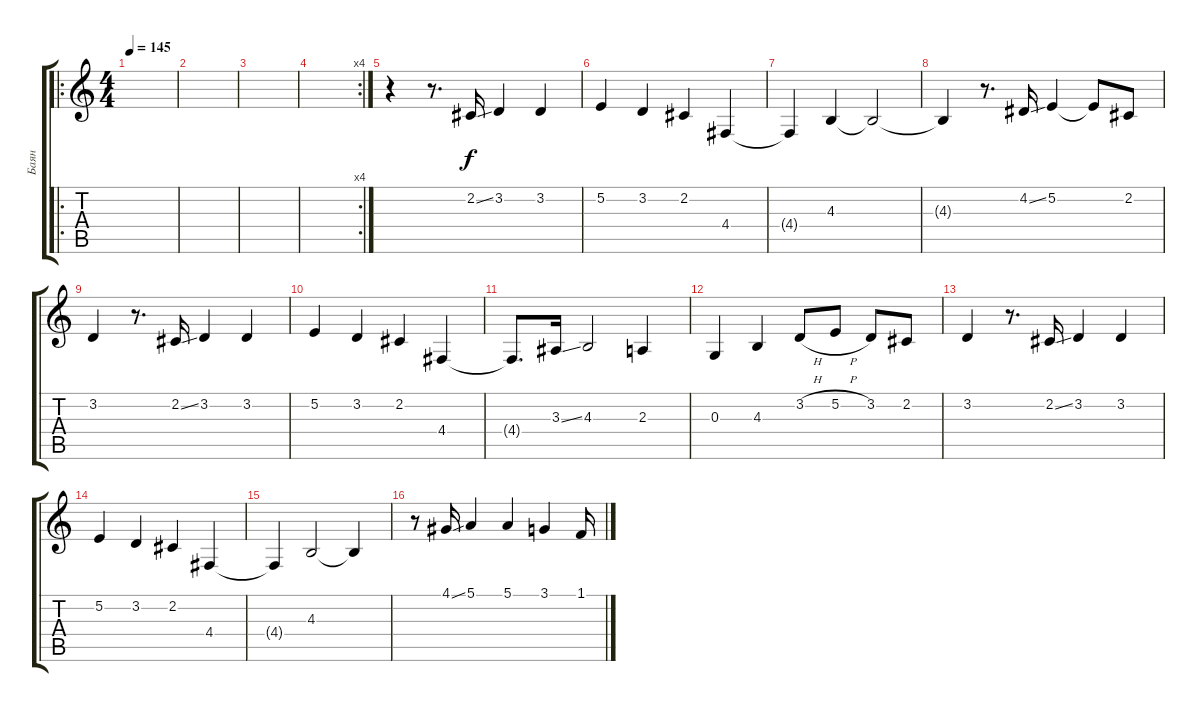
\track ("Баян" "Баян") {instrument accordion}
\staff {score tabs}
\tuning (E4 B3 G3 D3 A2 E2) {hide}
\ro
\ts (4 4)
\tempo 145
\clef g2
\ks c
|
|
|
\rc 4
|
r.4 r.8{d} 2.2{ss}.16 3.2.4 3.2.4 |
5.2.4 3.2.4 2.2.4 4.4.4 |
4.4{t}.4 4.3.4 4.3{t}.2 |
4.3{t}.4 r.8{d} 4.2{ss}.16 5.2.4 5.2{t}.8 2.2.8 |
3.2.4 r.8{d} 2.2{ss}.16 3.2.4 3.2.4 |
5.2.4 3.2.4 2.2.4 4.4.4 |
4.4{t}.8{d} 3.3{ss}.16 4.3.2 2.3.4 |
0.3.4 4.3.4 3.2{h}.8 5.2{h}.8 3.2.8 2.2.8 |
3.2.4 r.8{d} 2.2{ss}.16 3.2.4 3.2.4 |
5.2.4 3.2.4 2.2.4 4.4.4 |
4.4{t}.4 4.3.2 4.3{t}.4 |
r.8 4.1{ss}.16 5.1.4 5.1.4 3.1.4 1.1{ss}.16
